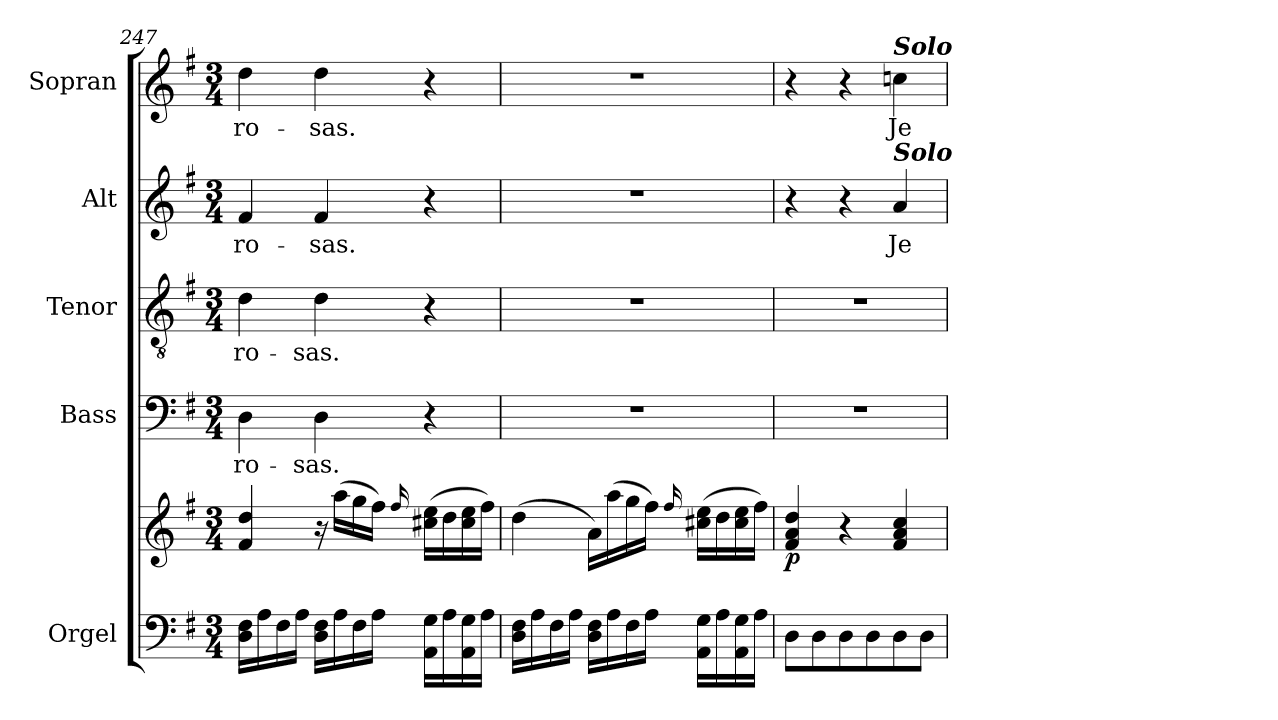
**kern	**kern	**dynam	**kern	**text	**kern	**text	**kern	**text	**kern	**text
*part5	*part5	*part5	*part4	*part4	*part3	*part3	*part2	*part2	*part1	*part1
*staff6	*staff5	*staff5/6	*staff4	*staff4	*staff3	*staff3	*staff2	*staff2	*staff1	*staff1
*I"Orgel	*	*	*I"Bass	*	*I"Tenor	*	*I"Alt	*	*I"Sopran	*
*I'Org.	*	*	*I'B.	*	*I'T.	*	*I'A.	*	*I'S.	*
*clefF4	*clefG2	*	*clefF4	*	*clefGv2	*	*clefG2	*	*clefG2	*
*k[f#]	*k[f#]	*	*k[f#]	*	*k[f#]	*	*k[f#]	*	*k[f#]	*
*G:	*G:	*	*G:	*	*G:	*	*G:	*	*G:	*
*M3/4	*M3/4	*	*M3/4	*	*M3/4	*	*M3/4	*	*M3/4	*
=247	=247	=247	=247	=247	=247	=247	=247	=247	=247	=247
!	!	!	!	!LO:LY:b	!	!LO:LY:b	!	!LO:LY:b	!	!LO:LY:b
16D\ 16F#\LL	4f#/ 4dd/	.	4D\	ro-	4d\	ro-	4f#/	ro-	4dd\	ro-
16A\	.	.	.	.	.	.	.	.	.	.
16F#\	.	.	.	.	.	.	.	.	.	.
16A\JJ	.	.	.	.	.	.	.	.	.	.
!	!	!	!	!LO:LY:b	!	!LO:LY:b	!	!LO:LY:b	!	!LO:LY:b
16D\ 16F#\LL	16r	.	4D\	-sas.	4d\	-sas.	4f#/	-sas.	4dd\	-sas.
16A\	(>16aa\LL	.	.	.	.	.	.	.	.	.
16F#\	16gg\	.	.	.	.	.	.	.	.	.
16A\JJ	16ff#\JJ)	.	.	.	.	.	.	.	.	.
.	16qqff#/	.	.	.	.	.	.	.	.	.
16AA\ 16G\LL	(>16cc#X\ 16ee\LL	.	4r	.	4r	.	4r	.	4r	.
16A\	16dd\	.	.	.	.	.	.	.	.	.
16AA\ 16G\	16cc#\ 16ee\	.	.	.	.	.	.	.	.	.
16A\JJ	16ff#\JJ)	.	.	.	.	.	.	.	.	.
!!LO:LB:g=z
=248	=248	=248	=248	=248	=248	=248	=248	=248	=248	=248
16D\ 16F#\LL	(>4dd\	.	2.r	.	2.r	.	2.r	.	2.r	.
16A\	.	.	.	.	.	.	.	.	.	.
16F#\	.	.	.	.	.	.	.	.	.	.
16A\JJ	.	.	.	.	.	.	.	.	.	.
16D\ 16F#\LL	16a\LL)	.	.	.	.	.	.	.	.	.
16A\	(>16aa\	.	.	.	.	.	.	.	.	.
16F#\	16gg\	.	.	.	.	.	.	.	.	.
16A\JJ	16ff#\JJ)	.	.	.	.	.	.	.	.	.
.	16qqff#/	.	.	.	.	.	.	.	.	.
16AA\ 16G\LL	(>16cc#X\ 16ee\LL	.	.	.	.	.	.	.	.	.
16A\	16dd\	.	.	.	.	.	.	.	.	.
16AA\ 16G\	16cc#\ 16ee\	.	.	.	.	.	.	.	.	.
16A\JJ	16ff#\JJ)	.	.	.	.	.	.	.	.	.
=249	=249	=249	=249	=249	=249	=249	=249	=249	=249	=249
!	!	!LO:DY:b	!	!	!	!	!	!	!	!
8D\L	4f#/ 4a/ 4dd/	p	2.r	.	2.r	.	4r	.	4r	.
8D\	.	.	.	.	.	.	.	.	.	.
8D\	4r	.	.	.	.	.	4r	.	4r	.
8D\	.	.	.	.	.	.	.	.	.	.
!	!	!	!	!	!	!	!	!	!LO:TX:a:Bi:t=Solo	!
!	!	!	!	!	!	!	!LO:TX:a:Bi:t=Solo	!	!	!
!	!	!	!	!	!	!	!	!LO:LY:b	!	!LO:LY:b
8D\	4f#/ 4a/ 4cc/	.	.	.	.	.	4a/	Je-	4ccn\	Je-
8D\J	.	.	.	.	.	.	.	.	.	.
=	=	=	=	=	=	=	=	=	=	=
*-	*-	*-	*-	*-	*-	*-	*-	*-	*-	*-
